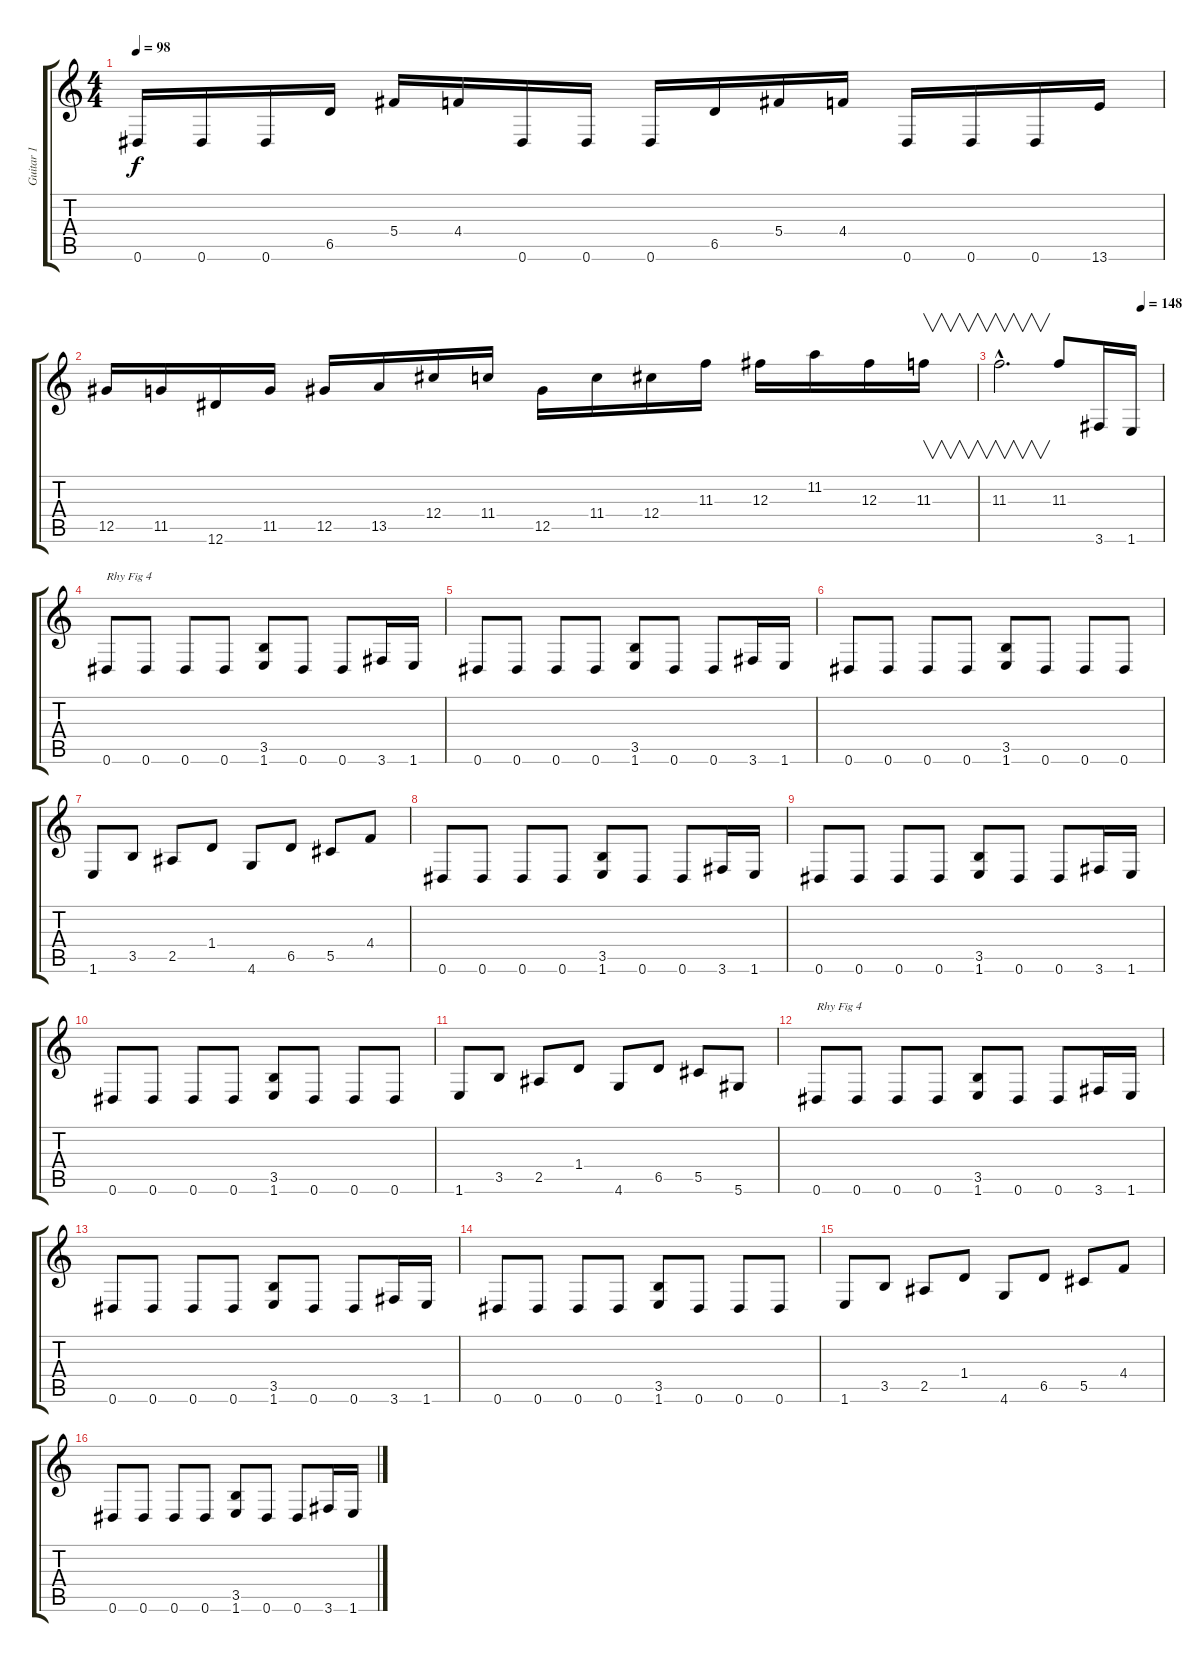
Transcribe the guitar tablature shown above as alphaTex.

\track ("Guitar 1" "Guitar 1") {instrument distortionguitar}
\staff {score tabs}
\tuning (Eb4 Bb3 Gb3 Db3 Ab2 Eb2) {hide}
\ts (4 4)
\tempo 98
\clef g2
\ks c
0.6.16{dy f} 0.6.16 0.6.16 6.5.16 5.4.16 4.4.16 0.6.16 0.6.16 0.6.16 6.5.16 5.4.16 4.4.16 0.6.16 0.6.16 0.6.16 13.6.16 |
12.5.16 11.5.16 12.6.16 11.5.16 12.5.16 13.5.16 12.4.16 11.4.16 12.5.16 11.4.16 12.4.16 11.3.16 12.3.16 11.2.16 12.3.16 11.3.16{v} |
\tempo (148 0.875)
11.3{hac}.2{v d} 11.3.8 3.6.16 1.6.16 |
0.6.8{txt "Rhy Fig 4"} 0.6.8 0.6.8 0.6.8 (3.5 1.6).8 0.6.8 0.6.8 3.6.16 1.6.16 |
0.6.8 0.6.8 0.6.8 0.6.8 (3.5 1.6).8 0.6.8 0.6.8 3.6.16 1.6.16 |
0.6.8 0.6.8 0.6.8 0.6.8 (3.5 1.6).8 0.6.8 0.6.8 0.6.8 |
1.6.8 3.5.8 2.5.8 1.4.8 4.6.8 6.5.8 5.5.8 4.4.8 |
0.6.8 0.6.8 0.6.8 0.6.8 (3.5 1.6).8 0.6.8 0.6.8 3.6.16 1.6.16 |
0.6.8 0.6.8 0.6.8 0.6.8 (3.5 1.6).8 0.6.8 0.6.8 3.6.16 1.6.16 |
0.6.8 0.6.8 0.6.8 0.6.8 (3.5 1.6).8 0.6.8 0.6.8 0.6.8 |
1.6.8 3.5.8 2.5.8 1.4.8 4.6.8 6.5.8 5.5.8 5.6.8 |
0.6.8{txt "Rhy Fig 4"} 0.6.8 0.6.8 0.6.8 (3.5 1.6).8 0.6.8 0.6.8 3.6.16 1.6.16 |
0.6.8 0.6.8 0.6.8 0.6.8 (3.5 1.6).8 0.6.8 0.6.8 3.6.16 1.6.16 |
0.6.8 0.6.8 0.6.8 0.6.8 (3.5 1.6).8 0.6.8 0.6.8 0.6.8 |
1.6.8 3.5.8 2.5.8 1.4.8 4.6.8 6.5.8 5.5.8 4.4.8 |
0.6.8 0.6.8 0.6.8 0.6.8 (3.5 1.6).8 0.6.8 0.6.8 3.6.16 1.6.16
